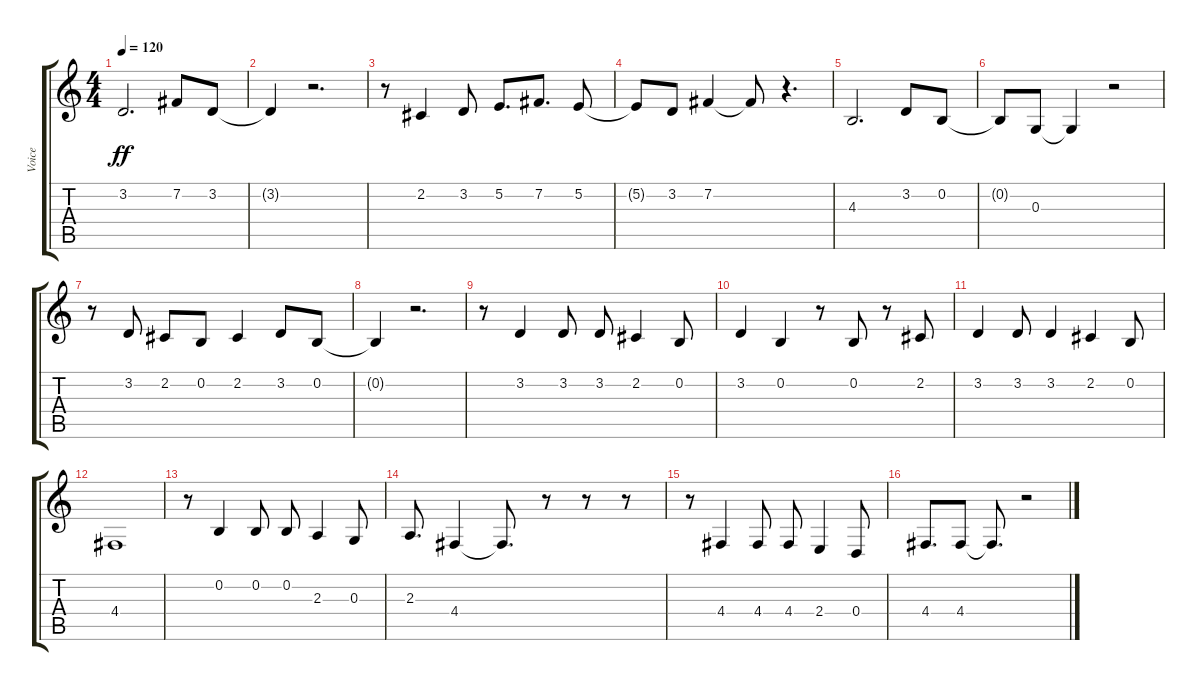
\track ("Voice" "Voice") {instrument pad7halo}
\staff {score tabs}
\tuning (E4 B3 G3 D3 A2 E2) {hide}
\ts (4 4)
\tempo 120
\clef g2
\ks c
3.2.2{d dy ff} 7.2.8 3.2.8 |
3.2{t}.4 r.2{d} |
r.8 2.2.4 3.2.8 5.2.8{d} 7.2.8{d} 5.2.8 |
5.2{t}.8 3.2.8 7.2.4 7.2{t}.8 r.4{d} |
4.3.2{d} 3.2.8 0.2.8 |
0.2{t}.8 0.3.8 0.3{t}.4 r.2 |
r.8 3.2.8 2.2.8 0.2.8 2.2.4 3.2.8 0.2.8 |
0.2{t}.4 r.2{d} |
r.8 3.2.4 3.2.8 3.2.8 2.2.4 0.2.8 |
3.2.4 0.2.4 r.8 0.2.8 r.8 2.2.8 |
3.2.4 3.2.8 3.2.4 2.2.4 0.2.8 |
4.4.1 |
r.8 0.2.4 0.2.8 0.2.8 2.3.4 0.3.8 |
2.3.8{d} 4.4.4 4.4{t}.8{d} r.8 r.8 r.8 |
r.8 4.4.4 4.4.8 4.4.8 2.4.4 0.4.8 |
4.4.8{d} 4.4.8 4.4{t}.8{d} r.2
